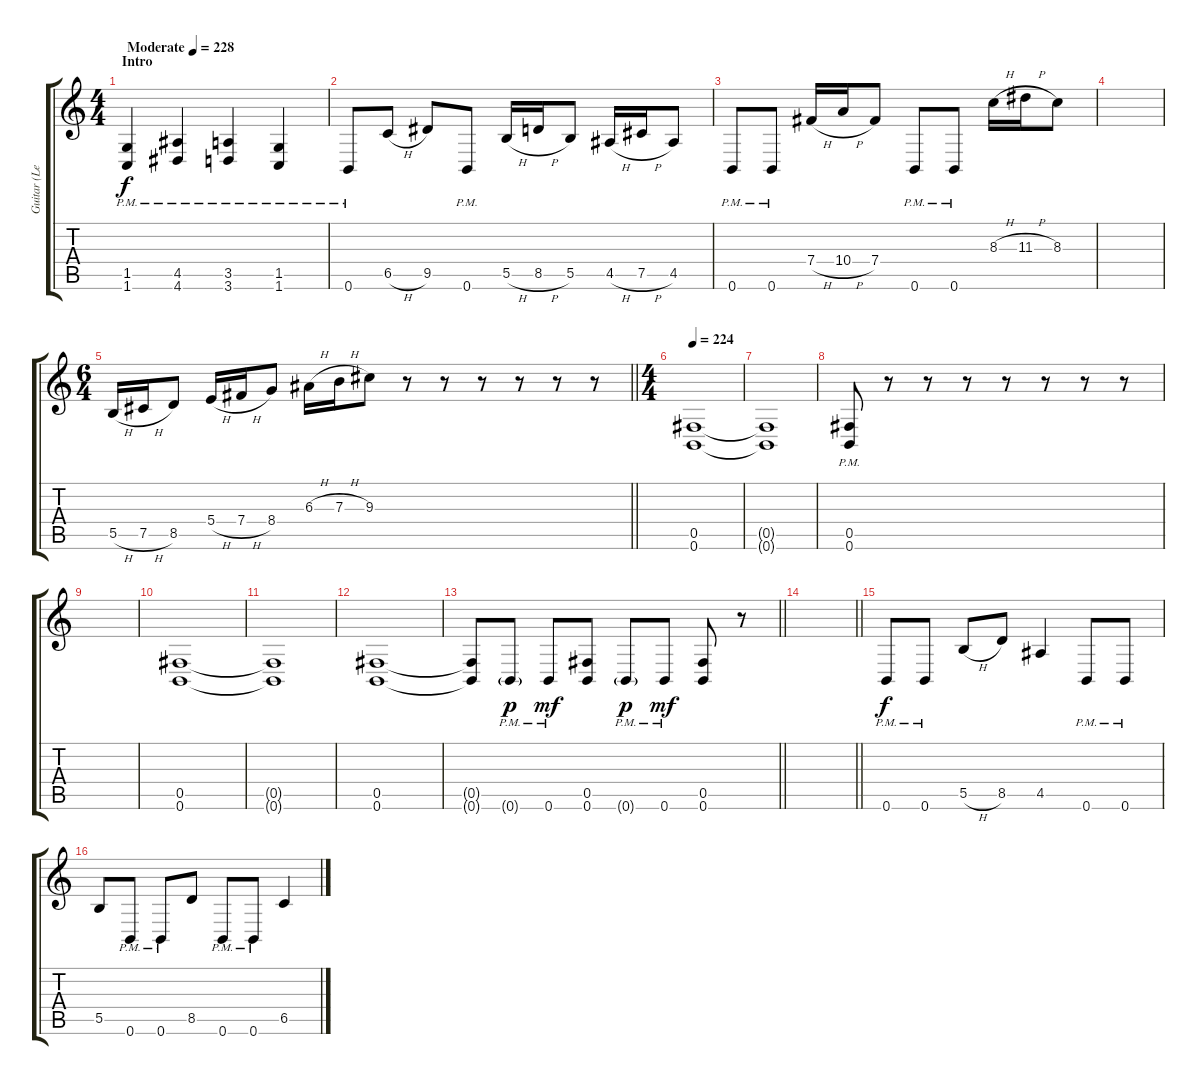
\track ("Guitar (Left)" "Guitar (Le") {instrument distortionguitar}
\staff {score tabs}
\tuning (Db4 Ab3 E3 B2 Gb2 B1) {hide}
\ts (4 4)
\section ("" "Intro")
\tempo (228 "Moderate")
\clef g2
\ks c
(1.5{pm} 1.6{pm}).4{dy f instrument distortionguitar} (4.5{pm} 4.6{pm}).4 (3.5{pm} 3.6{pm}).4 (1.5{pm} 1.6{pm}).4 |
0.6{pm}.8 6.5{h}.8 9.5.8 0.6{pm}.8 5.5{h}.16 8.5{h}.16 5.5.8 4.5{h}.16 7.5{h}.16 4.5.8 |
0.6{pm}.8 0.6{pm}.8 7.4{h}.16 10.4{h}.16 7.4.8 0.6{pm}.8 0.6{pm}.8 8.3{h}.16 11.3{h}.16 8.3.8 |
|
\ts (6 4)
\barLineRight lightlight
5.5{h}.16 7.5{h}.16 8.5.8 5.4{h}.16 7.4{h}.16 8.4.8 6.3{h}.16 7.3{h}.16 9.3.8 r.8 r.8 r.8 r.8 r.8 r.8 |
\ts (4 4)
\tempo 224
(0.5 0.6).1 |
(0.5{t} 0.6{t}).1 |
(0.5{pm} 0.6{pm}).8 r.8 r.8 r.8 r.8 r.8 r.8 r.8 |
|
(0.5 0.6).1 |
(0.5{t} 0.6{t}).1 |
(0.5 0.6).1 |
\barLineRight lightlight
(0.5{t} 0.6{t}).8 0.6{g pm}.8{dy p} 0.6{pm}.8{dy mf} (0.5 0.6).8 0.6{g pm}.8{dy p} 0.6{pm}.8{dy mf} (0.5 0.6).8 r.8 |
\barLineRight lightlight
|
0.6{pm}.8{dy f} 0.6{pm}.8 5.5{h}.8 8.5.8 4.5.4 0.6{pm}.8 0.6{pm}.8 |
5.5.8 0.6{pm}.8 0.6{pm}.8 8.5.8 0.6{pm}.8 0.6{pm}.8 6.5.4
